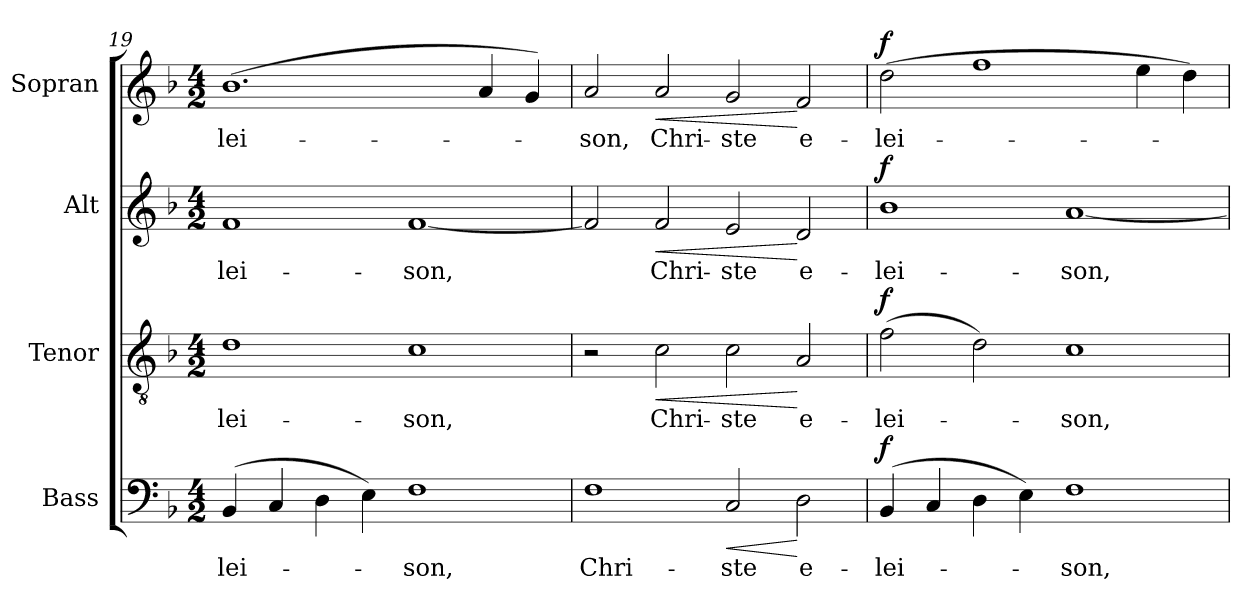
**kern	**text	**dynam	**kern	**text	**dynam	**kern	**text	**dynam	**kern	**text	**dynam
*part4	*part4	*part4	*part3	*part3	*part3	*part2	*part2	*part2	*part1	*part1	*part1
*staff4	*staff4	*staff4	*staff3	*staff3	*staff3	*staff2	*staff2	*staff2	*staff1	*staff1	*staff1
*I"Bass	*	*	*I"Tenor	*	*	*I"Alt	*	*	*I"Sopran	*	*
*I'B.	*	*	*I'T.	*	*	*I'A.	*	*	*I'S.	*	*
*clefF4	*	*	*clefGv2	*	*	*clefG2	*	*	*clefG2	*	*
*k[b-]	*	*	*k[b-]	*	*	*k[b-]	*	*	*k[b-]	*	*
*F:	*	*	*F:	*	*	*F:	*	*	*F:	*	*
*M4/2	*	*	*M4/2	*	*	*M4/2	*	*	*M4/2	*	*
=19	=19	=19	=19	=19	=19	=19	=19	=19	=19	=19	=19
!	!LO:LY:b	!	!	!LO:LY:b	!	!	!LO:LY:b	!	!	!LO:LY:b	!
(>4BB-/	-lei-	.	1d	-lei-	.	1f	-lei-	.	(>1.b-	-lei-	.
4C/	.	.	.	.	.	.	.	.	.	.	.
4D\	.	.	.	.	.	.	.	.	.	.	.
4E\)	.	.	.	.	.	.	.	.	.	.	.
!	!LO:LY:b	!	!	!LO:LY:b	!	!	!LO:LY:b	!	!	!	!
1F	-son,	.	1c	-son,	.	[1f	-son,	.	.	.	.
.	.	.	.	.	.	.	.	.	4a/	.	.
.	.	.	.	.	.	.	.	.	4g/)	.	.
=20	=20	=20	=20	=20	=20	=20	=20	=20	=20	=20	=20
!	!LO:LY:b	!	!	!	!	!	!	!	!	!LO:LY:b	!
1F	Chri-	.	2r	.	.	2f/]	.	.	2a/	-son,	.
!	!	!	!	!LO:LY:b	!LO:HP:b	!	!LO:LY:b	!LO:HP:b	!	!LO:LY:b	!LO:HP:b
.	.	.	2c\	Chri-	<	2f/	Chri-	<	2a/	Chri-	<
!	!LO:LY:b	!LO:HP:b	!	!LO:LY:b	!	!	!LO:LY:b	!	!	!LO:LY:b	!
2C/	-ste	<	2c\	-ste	.	2e/	-ste	.	2g/	-ste	.
!	!LO:LY:b	!	!	!LO:LY:b	!	!	!LO:LY:b	!	!	!LO:LY:b	!
2D\	e-	[	2A/	e-	[	2d/	e-	[	2f/	e-	[
=21	=21	=21	=21	=21	=21	=21	=21	=21	=21	=21	=21
!	!LO:LY:b	!LO:DY:a	!	!LO:LY:b	!LO:DY:a	!	!LO:LY:b	!LO:DY:a	!	!LO:LY:b	!LO:DY:a
(>4BB-/	-lei-	f	(>2f\	-lei-	f	1b-	-lei-	f	(>2dd\	-lei-	f
4C/	.	.	.	.	.	.	.	.	.	.	.
4D\	.	.	2d\)	.	.	.	.	.	1ff	.	.
4E\)	.	.	.	.	.	.	.	.	.	.	.
!	!LO:LY:b	!	!	!LO:LY:b	!	!	!LO:LY:b	!	!	!	!
1F	-son,	.	1c	-son,	.	[1a	-son,	.	.	.	.
.	.	.	.	.	.	.	.	.	4ee\	.	.
.	.	.	.	.	.	.	.	.	4dd\)	.	.
=	=	=	=	=	=	=	=	=	=	=	=
*-	*-	*-	*-	*-	*-	*-	*-	*-	*-	*-	*-
